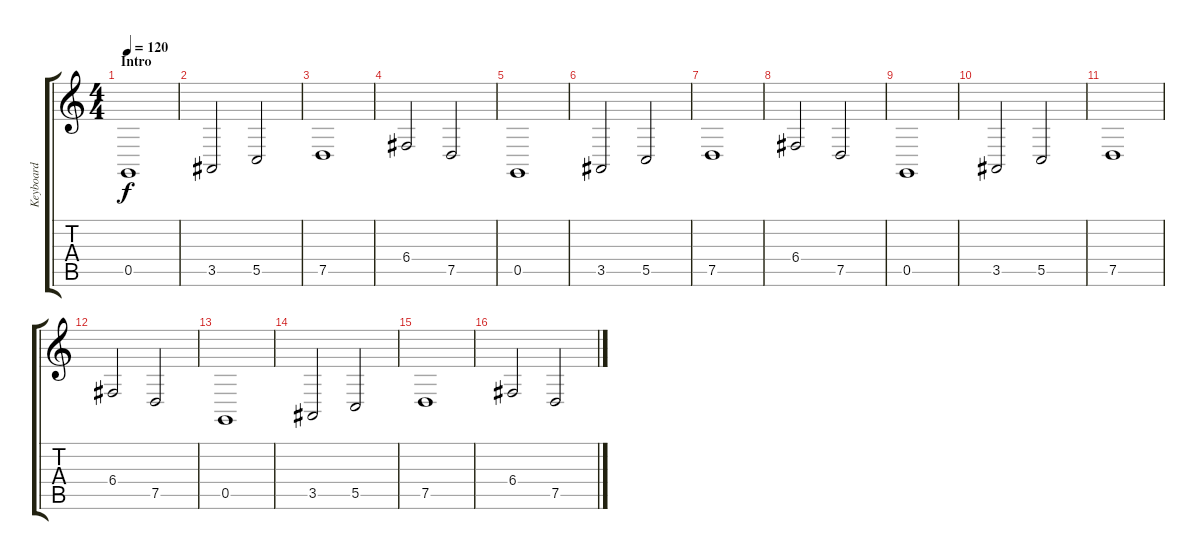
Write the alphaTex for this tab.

\track ("Keyboard" "Keyboard") {instrument stringensemble1}
\staff {score tabs}
\tuning (D4 A3 F3 C3 G2 D2) {hide}
\ts (4 4)
\section ("" "Intro")
\tempo 120
\clef g2
\ks c
0.5.1{dy f instrument stringensemble1} |
3.5.2 5.5.2 |
7.5.1 |
6.4.2 7.5.2 |
0.5.1 |
3.5.2 5.5.2 |
7.5.1 |
6.4.2 7.5.2 |
0.5.1 |
3.5.2 5.5.2 |
7.5.1 |
6.4.2 7.5.2 |
0.5.1 |
3.5.2 5.5.2 |
7.5.1 |
6.4.2 7.5.2
